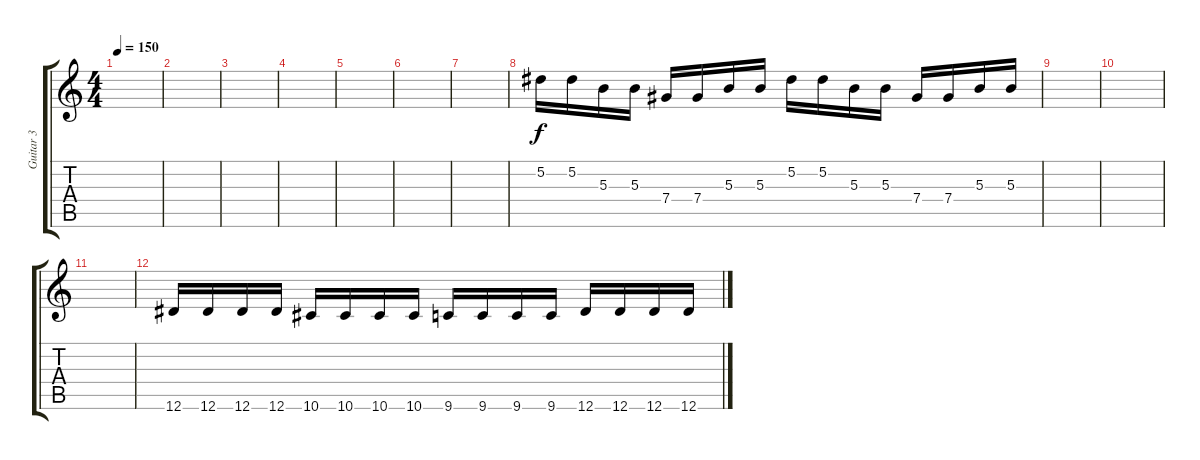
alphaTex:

\track ("Guitar 3" "Guitar 3") {instrument distortionguitar}
\staff {score tabs}
\tuning (Eb4 Bb3 Gb3 Db3 Ab2 Eb2) {hide}
\ts (4 4)
\tempo 150
\clef g2
\ks c
|
|
|
|
|
|
|
5.2.16{volume 0 instrument distortionguitar} 5.2.16 5.3.16 5.3.16 7.4.16 7.4.16 5.3.16 5.3.16 5.2.16 5.2.16 5.3.16 5.3.16 7.4.16 7.4.16 5.3.16 5.3.16 |
|
|
|
12.6.16{volume 0} 12.6.16 12.6.16 12.6.16 10.6.16 10.6.16 10.6.16 10.6.16 9.6.16 9.6.16 9.6.16 9.6.16 12.6.16 12.6.16 12.6.16 12.6.16
